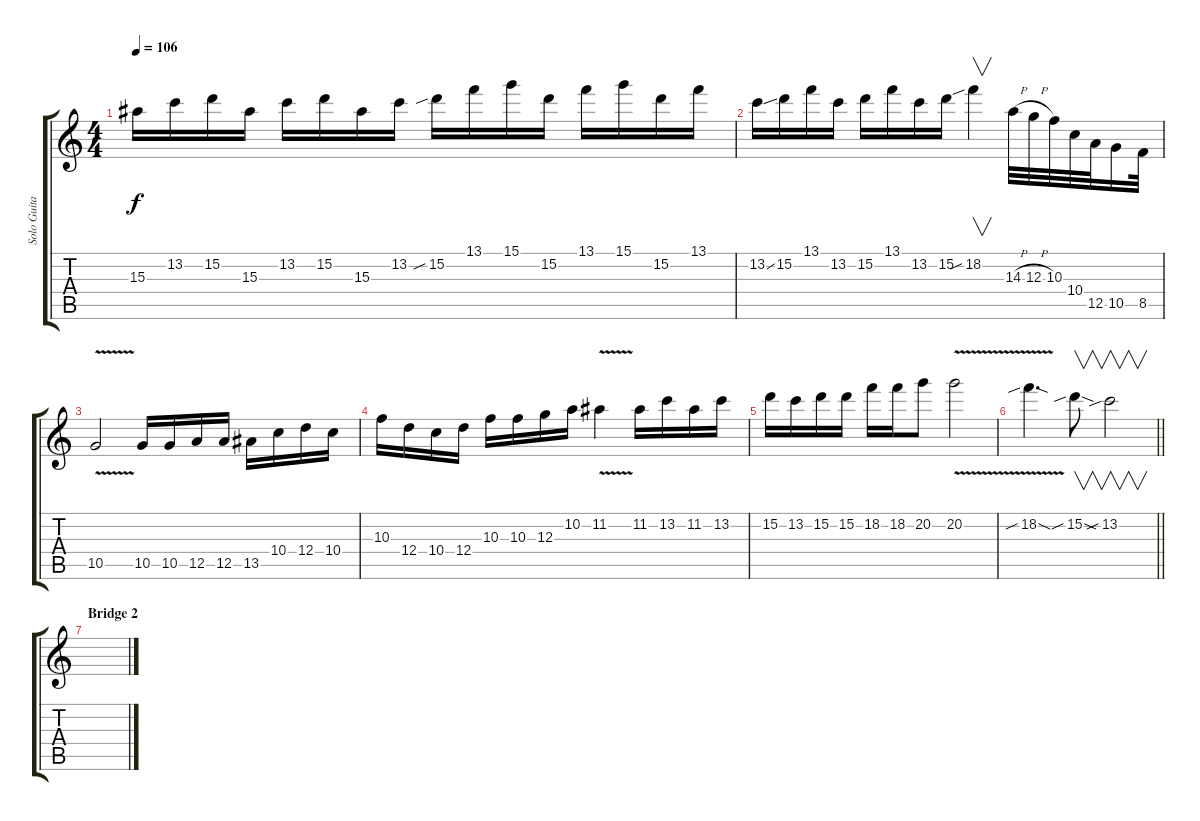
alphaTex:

\track ("Solo Guitar" "Solo Guita") {instrument overdrivenguitar}
\staff {score tabs}
\tuning (E4 B3 G3 D3 A2 D2) {hide}
\ts (4 4)
\tempo 106
\clef g2
\ks c
15.3.16{dy f} 13.2.16 15.2.16 15.3.16 13.2.16 15.2.16 15.3.16 13.2.16 15.2{sib}.16 13.1.16 15.1.16 15.2.16 13.1.16 15.1.16 15.2.16 13.1.16 |
13.2{ss}.16 15.2.16 13.1.16 13.2.16 15.2.16 13.1.16 13.2.16 15.2.16 18.2{sib}.4{v} 14.3{h}.32 12.3{h}.32 10.3.32 10.4.32 12.5.32 10.5.16 8.5.32 |
10.5{v}.2 10.5.16 10.5.16 12.5.16 12.5.16 13.5.16 10.4.16 12.4.16 10.4.16 |
10.3.16 12.4.16 10.4.16 12.4.16 10.3.16 10.3.16 12.3.16 10.2.16 11.2{v}.4 11.2.16 13.2.16 11.2.16 13.2.16 |
15.2.16 13.2.16 15.2.16 15.2.16 18.2.16 18.2.16 20.2.8 20.2{v}.2 |
\barLineRight lightlight
18.2{v sib sod}.4{d} 15.2{sib sod}.8{v} 13.2{sib}.2{v} |
\section ("" "Bridge 2")
